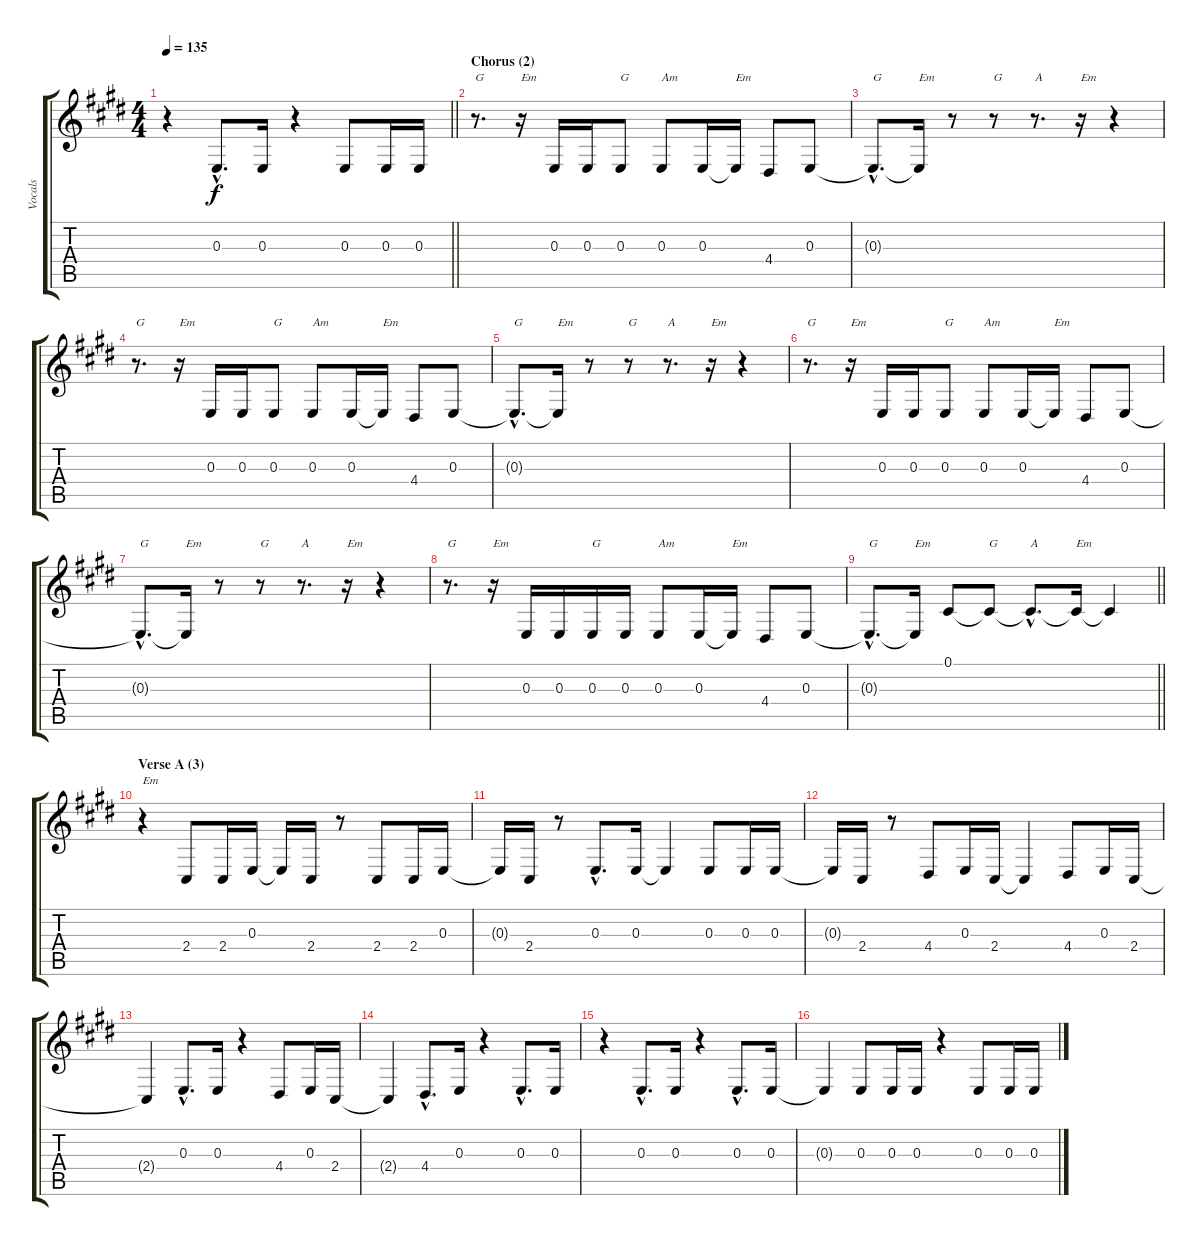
\track ("Vocals" "Vocals") {instrument sopranosax}
\staff {score tabs}
\tuning (Db4 Ab3 E3 B2 Gb2 Db2) {hide}
\ts (4 4)
\tempo 135
\clef g2
\barLineRight lightlight
\ks c#minor
r.4{dy f} 0.3{hac}.8{d} 0.3.16 r.4 0.3.8 0.3.16 0.3.16 |
\section ("" "Chorus (2)")
r.8{d txt "G"} r.16{txt "Em"} 0.3.16 0.3.16 0.3.8{txt "G"} 0.3.8{txt "Am"} 0.3.16 0.3{t}.16{txt "Em"} 4.4.8 0.3.8 |
0.3{hac t}.8{d txt "G"} 0.3{t}.16{txt "Em"} r.8 r.8{txt "G"} r.8{d txt "A"} r.16{txt "Em"} r.4 |
r.8{d txt "G"} r.16{txt "Em"} 0.3.16 0.3.16 0.3.8{txt "G"} 0.3.8{txt "Am"} 0.3.16 0.3{t}.16{txt "Em"} 4.4.8 0.3.8 |
0.3{hac t}.8{d txt "G"} 0.3{t}.16{txt "Em"} r.8 r.8{txt "G"} r.8{d txt "A"} r.16{txt "Em"} r.4 |
r.8{d txt "G"} r.16{txt "Em"} 0.3.16 0.3.16 0.3.8{txt "G"} 0.3.8{txt "Am"} 0.3.16 0.3{t}.16{txt "Em"} 4.4.8 0.3.8 |
0.3{hac t}.8{d txt "G"} 0.3{t}.16{txt "Em"} r.8 r.8{txt "G"} r.8{d txt "A"} r.16{txt "Em"} r.4 |
r.8{d txt "G"} r.16{txt "Em"} 0.3.16 0.3.16 0.3.16{txt "G"} 0.3.16 0.3.8{txt "Am"} 0.3.16 0.3{t}.16{txt "Em"} 4.4.8 0.3.8 |
\barLineRight lightlight
0.3{hac t}.8{d txt "G"} 0.3{t}.16{txt "Em"} 0.1.8 0.1{t}.8{txt "G"} 0.1{hac t}.8{d txt "A"} 0.1{t}.16{txt "Em"} 0.1{t}.4 |
\section ("" "Verse A (3)")
r.4{txt "Em"} 2.4.8 2.4.16 0.3.16 0.3{t}.16 2.4.16 r.8 2.4.8 2.4.16 0.3.16 |
0.3{t}.16 2.4.16 r.8 0.3{hac}.8{d} 0.3.16 0.3{t}.4 0.3.8 0.3.16 0.3.16 |
0.3{t}.16 2.4.16 r.8 4.4.8 0.3.16 2.4.16 2.4{t}.4 4.4.8 0.3.16 2.4.16 |
2.4{t}.4 0.3{hac}.8{d} 0.3.16 r.4 4.4.8 0.3.16 2.4.16 |
2.4{t}.4 4.4{hac}.8{d} 0.3.16 r.4 0.3{hac}.8{d} 0.3.16 |
r.4 0.3{hac}.8{d} 0.3.16 r.4 0.3{hac}.8{d} 0.3.16 |
0.3{t}.4 0.3.8 0.3.16 0.3.16 r.4 0.3.8 0.3.16 0.3.16
